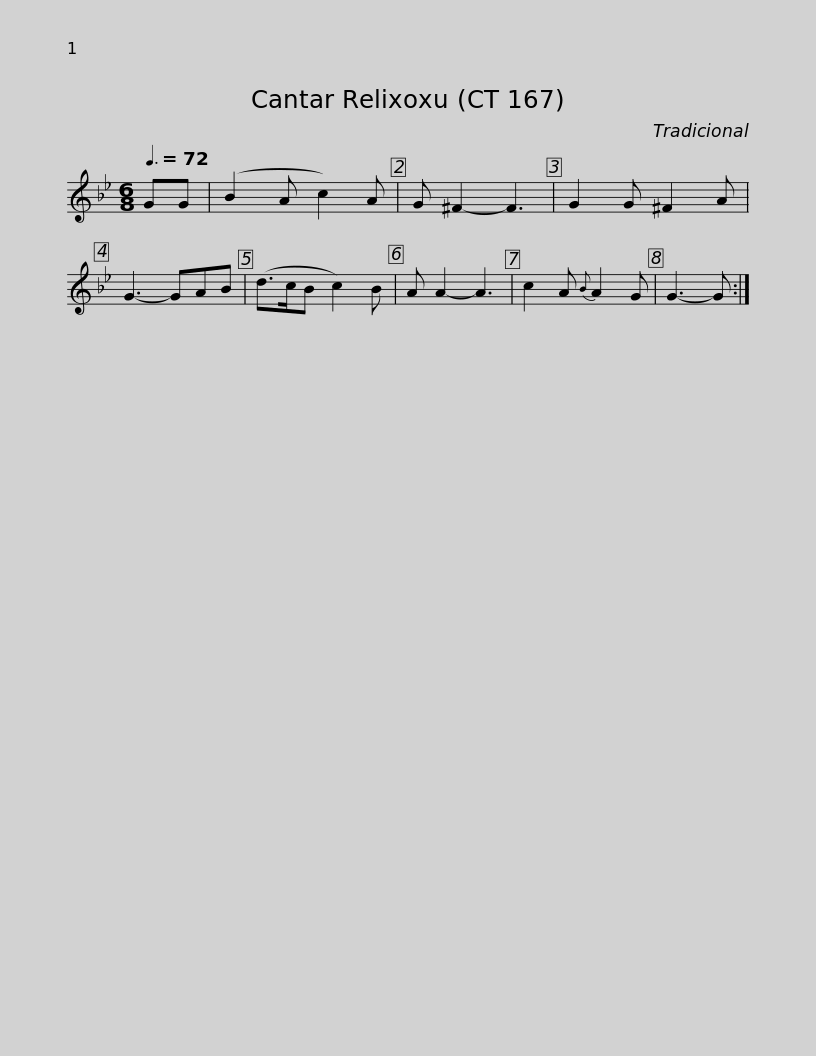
X:1
L:1/8
Q:3/8=72
M:6/8
I:linebreak $
K:Gmin
V:1 treble
V:1
 GG | (B2 A c2) A | G ^F2- F3 | G2 G ^F2 A | G3- GAB | %5
 (d>cB c2) B | A A2- A3 | c2 A{B} A2 G | G3- G :| %9
